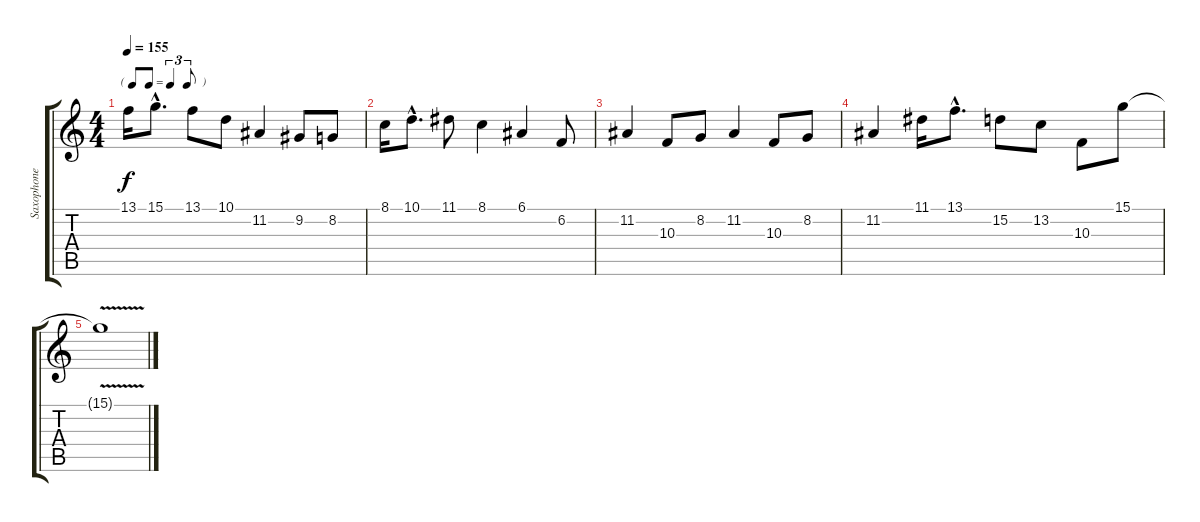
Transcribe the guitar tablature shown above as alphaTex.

\track ("Saxophone" "Saxophone") {instrument tenorsax}
\staff {score tabs}
\tuning (E4 B3 G3 D3 A2 E2) {hide}
\ts (4 4)
\tf triplet8th
\tempo 155
\clef g2
\ks c
13.1.16{dy f} 15.1{hac}.8{d} 13.1.8 10.1.8 11.2.4 9.2.8 8.2.8 |
8.1.16 10.1{hac}.8{d} 11.1.8 8.1.4 6.1.4 6.2.8 |
11.2.4 10.3.8 8.2.8 11.2.4 10.3.8 8.2.8 |
11.2.4 11.1.16 13.1{hac}.8{d} 15.2.8 13.2.8 10.3.8 15.1.8 |
15.1{v t}.1{volume 0}
